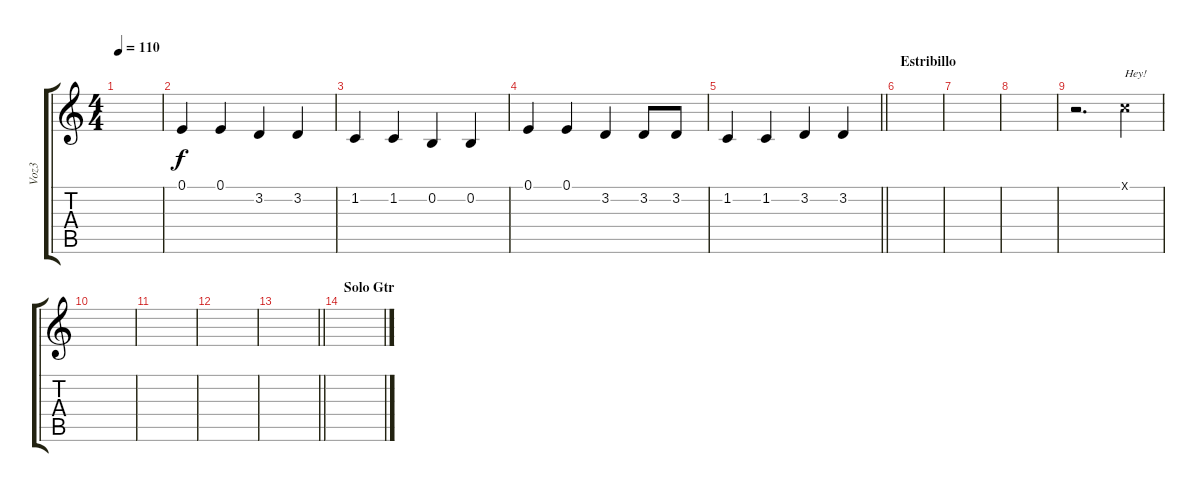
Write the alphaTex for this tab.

\track ("Voz3" "Voz3") {instrument tenorsax}
\staff {score tabs}
\tuning (E4 B3 G3 D3 A2 E2) {hide}
\ts (4 4)
\tempo 110
\clef g2
\ks c
|
0.1.4 0.1.4 3.2.4 3.2.4 |
1.2.4 1.2.4 0.2.4 0.2.4 |
0.1.4 0.1.4 3.2.4 3.2.8 3.2.8 |
\barLineRight lightlight
1.2.4 1.2.4 3.2.4 3.2.4 |
\section ("" "Estribillo")
|
|
|
r.2{d} 8.1{x}.4{txt "Hey!"} |
|
|
|
\barLineRight lightlight
|
\section ("" "Solo Gtr")
